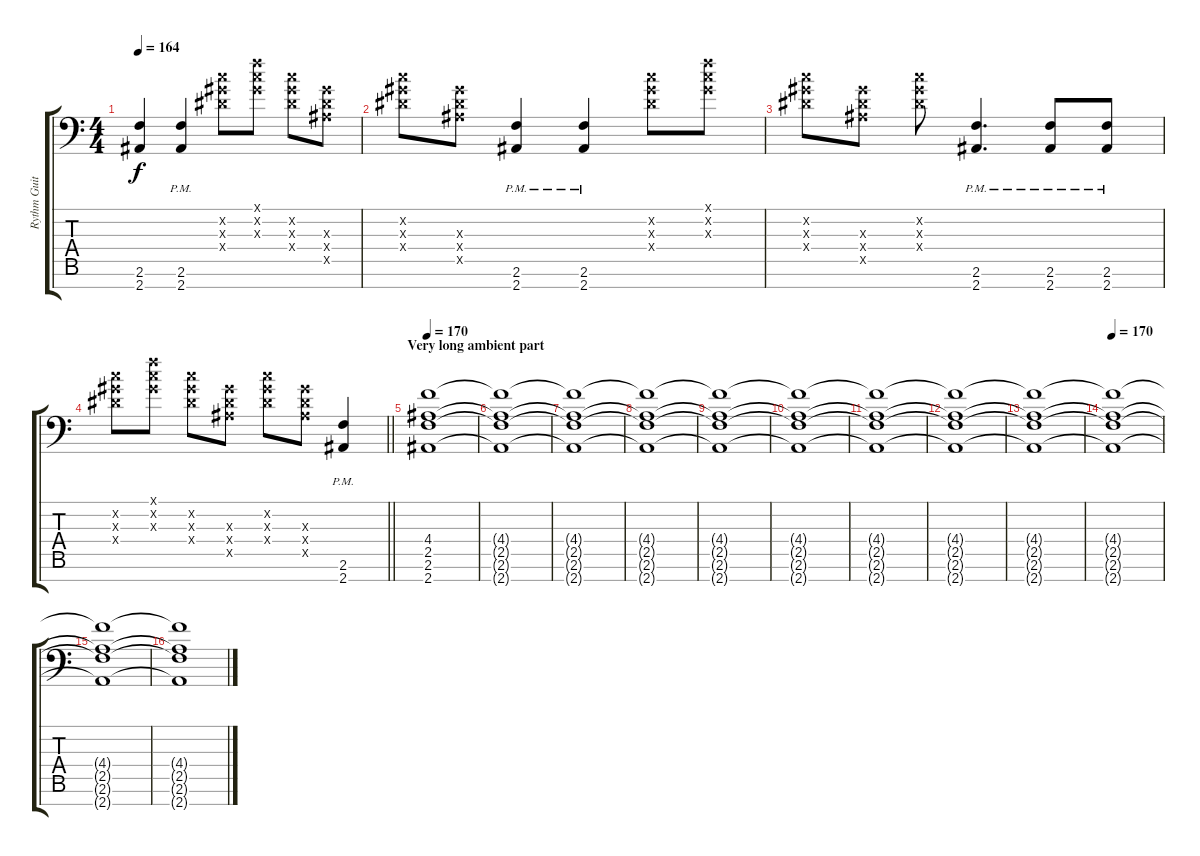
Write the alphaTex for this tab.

\track ("Rythm Guitar #2" "Rythm Guit") {instrument distortionguitar}
\staff {score tabs}
\tuning (Eb4 Bb3 Gb3 Db3 Ab2 Eb2 Ab1) {hide}
\ts (4 4)
\tempo 164
\clef f4
\ks c
(2.6{t} 2.7{t}).4{dy f} (2.6{pm} 2.7{pm}).4 (2.2{x} 2.3{x} 2.4{x}).8 (2.1{x} 2.2{x} 2.3{x}).8 (2.2{x} 2.3{x} 2.4{x}).8 (2.3{x} 2.4{x} 2.5{x}).8 |
(2.2{x} 2.3{x} 2.4{x}).8 (2.3{x} 2.4{x} 2.5{x}).8 (2.6{pm} 2.7{pm}).4 (2.6{pm} 2.7{pm}).4 (2.2{x} 2.3{x} 2.4{x}).8 (2.1{x} 2.2{x} 2.3{x}).8 |
(2.2{x} 2.3{x} 2.4{x}).8 (2.3{x} 2.4{x} 2.5{x}).8 (2.2{x} 2.3{x} 2.4{x}).8 (2.6{pm} 2.7{pm}).4{d} (2.6{pm} 2.7{pm}).8 (2.6{pm} 2.7{pm}).8 |
\barLineRight lightlight
(2.2{x} 2.3{x} 2.4{x}).8 (2.1{x} 2.2{x} 2.3{x}).8 (2.2{x} 2.3{x} 2.4{x}).8 (2.3{x} 2.4{x} 2.5{x}).8 (2.2{x} 2.3{x} 2.4{x}).8 (2.3{x} 2.4{x} 2.5{x}).8 (2.6{pm} 2.7{pm}).4 |
\section ("" "Very long ambient part")
\tempo 170
(4.4 2.5 2.6 2.7).1{volume 10} |
(4.4{t} 2.5{t} 2.6{t} 2.7{t}).1 |
(4.4{t} 2.5{t} 2.6{t} 2.7{t}).1 |
(4.4{t} 2.5{t} 2.6{t} 2.7{t}).1 |
(4.4{t} 2.5{t} 2.6{t} 2.7{t}).1{volume 7} |
(4.4{t} 2.5{t} 2.6{t} 2.7{t}).1 |
(4.4{t} 2.5{t} 2.6{t} 2.7{t}).1 |
(4.4{t} 2.5{t} 2.6{t} 2.7{t}).1 |
(4.4{t} 2.5{t} 2.6{t} 2.7{t}).1{volume 4} |
\tempo 170
(4.4{t} 2.5{t} 2.6{t} 2.7{t}).1 |
(4.4{t} 2.5{t} 2.6{t} 2.7{t}).1 |
(4.4{t} 2.5{t} 2.6{t} 2.7{t}).1
